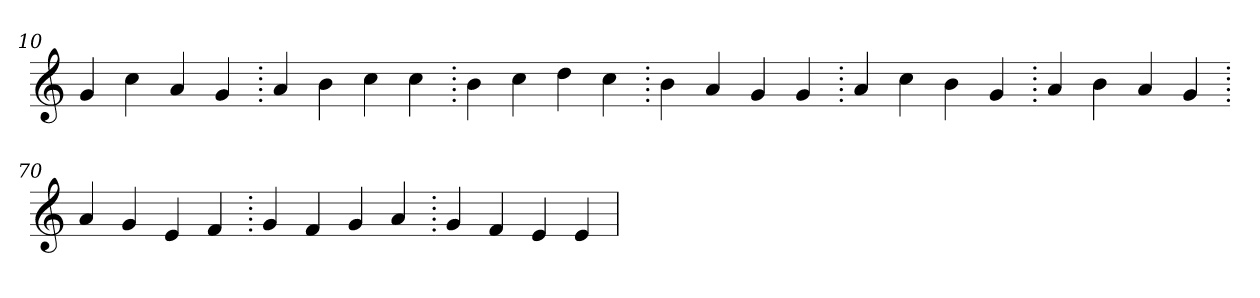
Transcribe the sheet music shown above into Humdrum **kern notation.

**kern
*part1
*staff1
*clefG2
=10.
4g
4cc
4a
4g
=20.
4a
4b
4cc
4cc
=30.
4b
4cc
4dd
4cc
=40.
4b
4a
4g
4g
=50.
4a
4cc
4b
4g
=60.
4a
4b
4a
4g
=70.
4a
4g
4e
4f
=80.
4g
4f
4g
4a
=90.
4g
4f
4e
4e
=
*-
